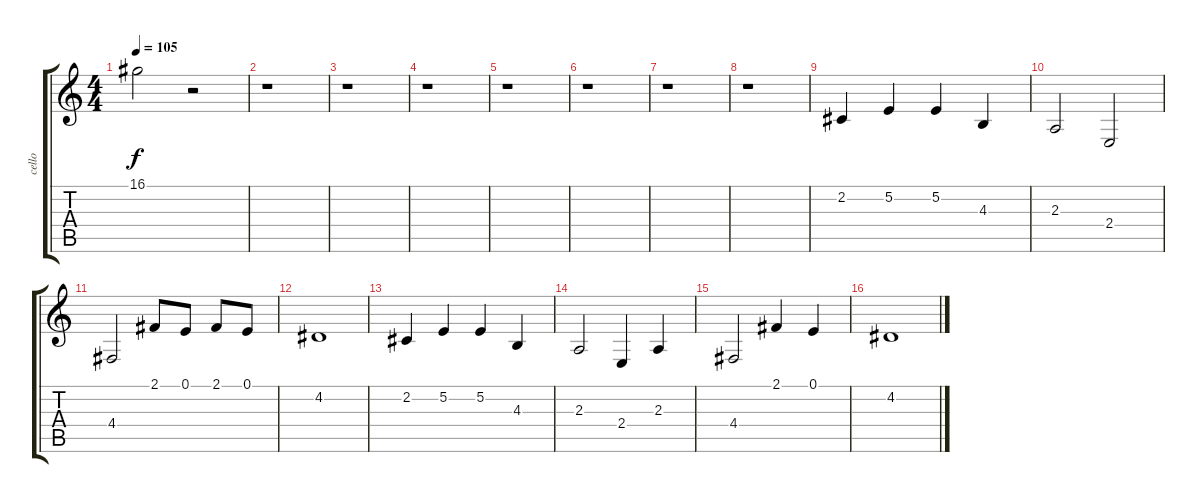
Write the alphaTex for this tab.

\track ("cello" "cello") {instrument cello}
\staff {score tabs}
\tuning (E4 B3 G3 D3 A2 E2) {hide}
\ts (4 4)
\tempo 105
\clef g2
\ks c
16.1.2{dy f} r.2 |
r.1 |
r.1 |
r.1 |
r.1 |
r.1 |
r.1 |
r.1 |
2.2.4 5.2.4 5.2.4 4.3.4 |
2.3.2 2.4.2 |
4.4.2 2.1.8 0.1.8 2.1.8 0.1.8 |
4.2.1 |
2.2.4 5.2.4 5.2.4 4.3.4 |
2.3.2 2.4.4 2.3.4 |
4.4.2 2.1.4 0.1.4 |
4.2.1
